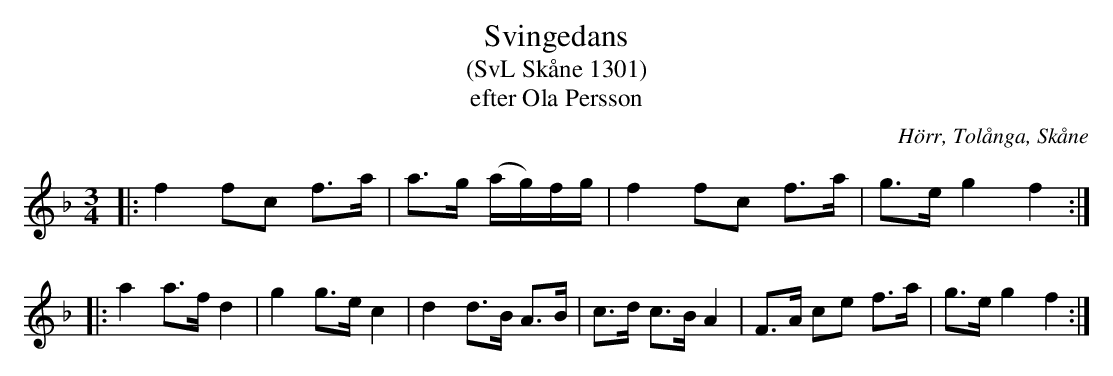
X:1
T:Svingedans
T:(SvL Skåne 1301)
T:efter Ola Persson
O:Hörr, Tolånga, Skåne
M:3/4
L:1/8
K:F
|: f2 fc f>a | a>g (a/g/)f/g/ | f2 fc f>a | g>e g2 f2 :|
|: a2 a>f d2 | g2 g>e c2 | d2 d>B A>B | c>d c>B A2 | F>A ce f>a | g>e g2 f2 :|
